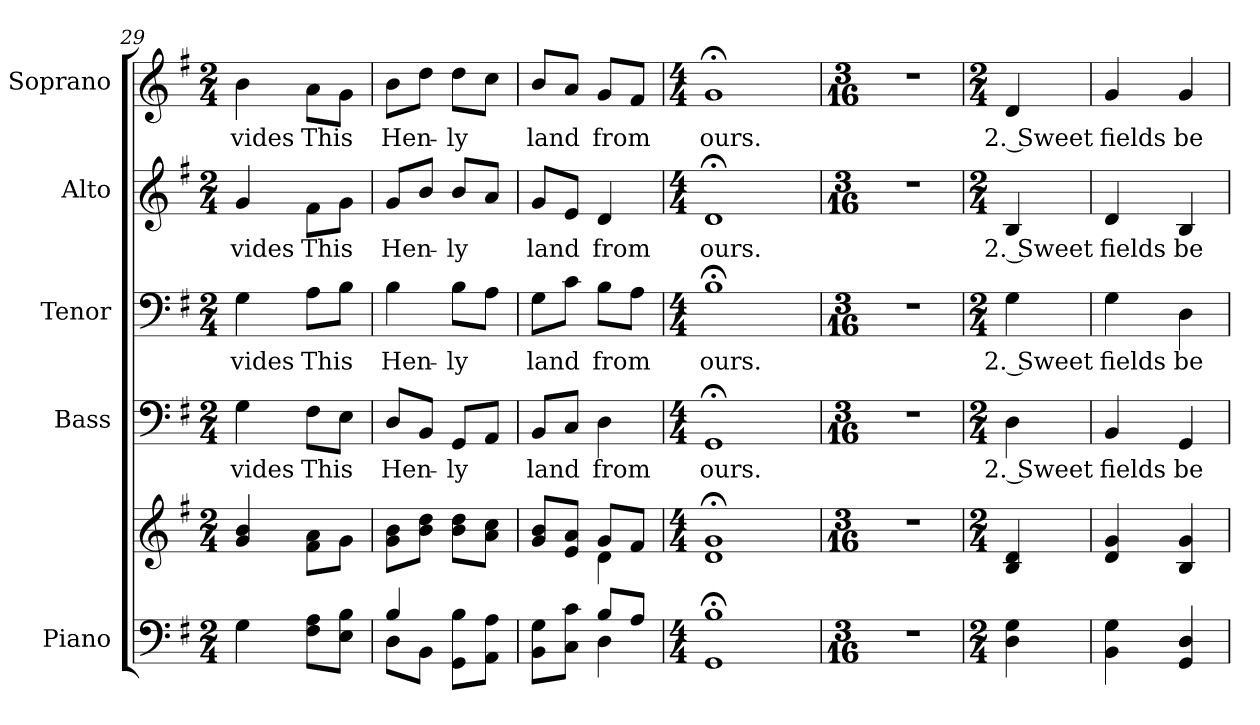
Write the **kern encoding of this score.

**kern	**kern	**kern	**text	**kern	**text	**kern	**text	**kern	**text
*part5	*part5	*part4	*part4	*part3	*part3	*part2	*part2	*part1	*part1
*staff6	*staff5	*staff4	*staff4	*staff3	*staff3	*staff2	*staff2	*staff1	*staff1
*I"Piano	*	*I"Bass	*	*I"Tenor	*	*I"Alto	*	*I"Soprano	*
*I'Pno.	*	*I'B.	*	*I'T.	*	*I'A.	*	*I'S.	*
!!LO:PB:g=z
*clefF4	*clefG2	*clefF4	*	*clefF4	*	*clefG2	*	*clefG2	*
*k[f#]	*k[f#]	*k[f#]	*	*k[f#]	*	*k[f#]	*	*k[f#]	*
*G:	*G:	*G:	*	*G:	*	*G:	*	*G:	*
*M2/4	*M2/4	*M2/4	*	*M2/4	*	*M2/4	*	*M2/4	*
=29	=29	=29	=29	=29	=29	=29	=29	=29	=29
!	!	!	!LO:LY:b:color=#000000	!	!	!	!	!	!
!	!	!	!	!	!LO:LY:b:color=#000000	!	!	!	!
!	!	!	!	!	!	!	!LO:LY:b:color=#000000	!	!
!	!	!	!	!	!	!	!	!	!LO:LY:b:color=#000000
4Gi\	4gi/ 4bi	4Gi\	-vides	4Gi\	-vides	4gi/	-vides	4bi\	-vides
!	!	!	!LO:LY:b:color=#000000	!	!	!	!	!	!
!	!	!	!	!	!LO:LY:b:color=#000000	!	!	!	!
!	!	!	!	!	!	!	!LO:LY:b:color=#000000	!	!
!	!	!	!	!	!	!	!	!	!LO:LY:b:color=#000000
8F#i\ 8AiL	8f#i\ 8aiL	8F#i\L	This	8Ai\L	This	8f#i\L	This	8ai\L	This
8Ei\ 8BiJ	8gi\J	8Ei\J	.	8Bi\J	.	8gi\J	.	8gi\J	.
=30	=30	=30	=30	=30	=30	=30	=30	=30	=30
*^	*	*	*	*	*	*	*	*	*
!	!	!	!	!LO:LY:b:color=#000000	!	!	!	!	!	!
!	!	!	!	!	!	!LO:LY:b:color=#000000	!	!	!	!
!	!	!	!	!	!	!	!	!LO:LY:b:color=#000000	!	!
!	!	!	!	!	!	!	!	!	!	!LO:LY:b:color=#000000
4Bi/	8Di\L	8gi\ 8biL	8Di/L	Hen-	4Bi\	Hen-	8gi/L	Hen-	8bi\L	Hen-
.	8BBi\J	8bi\ 8ddiJ	8BBi/J	.	.	.	8bi/J	.	8ddi\J	.
!	!	!	!	!LO:LY:b:color=#000000	!	!	!	!	!	!
!	!	!	!	!	!	!LO:LY:b:color=#000000	!	!	!	!
!	!	!	!	!	!	!	!	!LO:LY:b:color=#000000	!	!
!	!	!	!	!	!	!	!	!	!	!LO:LY:b:color=#000000
8GGi\ 8BiL	4ryy	8bi\ 8ddiL	8GGi/L	-ly	8Bi\L	-ly	8bi/L	-ly	8ddi\L	-ly
8AAi\ 8AiJ	.	8ai\ 8cciJ	8AAi/J	.	8Ai\J	.	8ai/J	.	8cci\J	.
=31	=31	=31	=31	=31	=31	=31	=31	=31	=31	=31
*	*	*^	*	*	*	*	*	*	*	*
!	!	!	!	!	!LO:LY:b:color=#000000	!	!	!	!	!	!
!	!	!	!	!	!	!	!LO:LY:b:color=#000000	!	!	!	!
!	!	!	!	!	!	!	!	!	!LO:LY:b:color=#000000	!	!
!	!	!	!	!	!	!	!	!	!	!	!LO:LY:b:color=#000000
8BBi\ 8GiL	4ryy	8gi/ 8biL	4ryy	8BBi/L	land	8Gi\L	land	8gi/L	land	8bi/L	land
8Ci\ 8ciJ	.	8ei/ 8aiJ	.	8Ci/J	.	8ci\J	.	8ei/J	.	8ai/J	.
!	!	!	!	!	!LO:LY:b:color=#000000	!	!	!	!	!	!
!	!	!	!	!	!	!	!LO:LY:b:color=#000000	!	!	!	!
!	!	!	!	!	!	!	!	!	!LO:LY:b:color=#000000	!	!
!	!	!	!	!	!	!	!	!	!	!	!LO:LY:b:color=#000000
8Bi/L	4Di\	8gi/L	4di\	4Di\	from	8Bi\L	from	4di/	from	8gi/L	from
8Ai/J	.	8f#i/J	.	.	.	8Ai\J	.	.	.	8f#i/J	.
*v	*v	*	*	*	*	*	*	*	*	*	*
*	*v	*v	*	*	*	*	*	*	*	*
=32	=32	=32	=32	=32	=32	=32	=32	=32	=32
*M4/4	*M4/4	*M4/4	*	*M4/4	*	*M4/4	*	*M4/4	*
!	!	!	!LO:LY:b:color=#000000	!	!	!	!	!	!
!	!	!	!	!	!LO:LY:b:color=#000000	!	!	!	!
!	!	!	!	!	!	!	!LO:LY:b:color=#000000	!	!
!	!	!	!	!	!	!	!	!	!LO:LY:b:color=#000000
1GGi; 1Bi;	1di; 1gi;	1GG;i	ours.	1B;i	ours.	1d;i	ours.	1g;i	ours.
!!LO:PB:g=z
=33	=33	=33	=33	=33	=33	=33	=33	=33	=33
*M3/16	*M3/16	*M3/16	*	*M3/16	*	*M3/16	*	*M3/16	*
!LO:N:vis=1	!LO:N:vis=1	!LO:N:vis=1	!	!LO:N:vis=1	!	!LO:N:vis=1	!	!LO:N:vis=1	!
8.r	8.r	8.r	.	8.r	.	8.r	.	8.r	.
=34	=34	=34	=34	=34	=34	=34	=34	=34	=34
*M2/4	*M2/4	*M2/4	*	*M2/4	*	*M2/4	*	*M2/4	*
!	!	!	!LO:LY:b:color=#000000	!	!	!	!	!	!
!	!	!	!	!	!LO:LY:b:color=#000000	!	!	!	!
!	!	!	!	!	!	!	!LO:LY:b:color=#000000	!	!
!	!	!	!	!	!	!	!	!	!LO:LY:b:color=#000000
4Di\ 4Gi	4Bi/ 4di	4Di\	2. Sweet	4Gi\	2. Sweet	4Bi/	2. Sweet	4di/	2. Sweet
=35	=35	=35	=35	=35	=35	=35	=35	=35	=35
!	!	!	!LO:LY:b:color=#000000	!	!	!	!	!	!
!	!	!	!	!	!LO:LY:b:color=#000000	!	!	!	!
!	!	!	!	!	!	!	!LO:LY:b:color=#000000	!	!
!	!	!	!	!	!	!	!	!	!LO:LY:b:color=#000000
4BBi\ 4Gi	4di/ 4gi	4BBi/	fields	4Gi\	fields	4di/	fields	4gi/	fields
!	!	!	!LO:LY:b:color=#000000	!	!	!	!	!	!
!	!	!	!	!	!LO:LY:b:color=#000000	!	!	!	!
!	!	!	!	!	!	!	!LO:LY:b:color=#000000	!	!
!	!	!	!	!	!	!	!	!	!LO:LY:b:color=#000000
4GGi/ 4Di	4Bi/ 4gi	4GGi/	be-	4Di\	be-	4Bi/	be-	4gi/	be-
=	=	=	=	=	=	=	=	=	=
*-	*-	*-	*-	*-	*-	*-	*-	*-	*-
